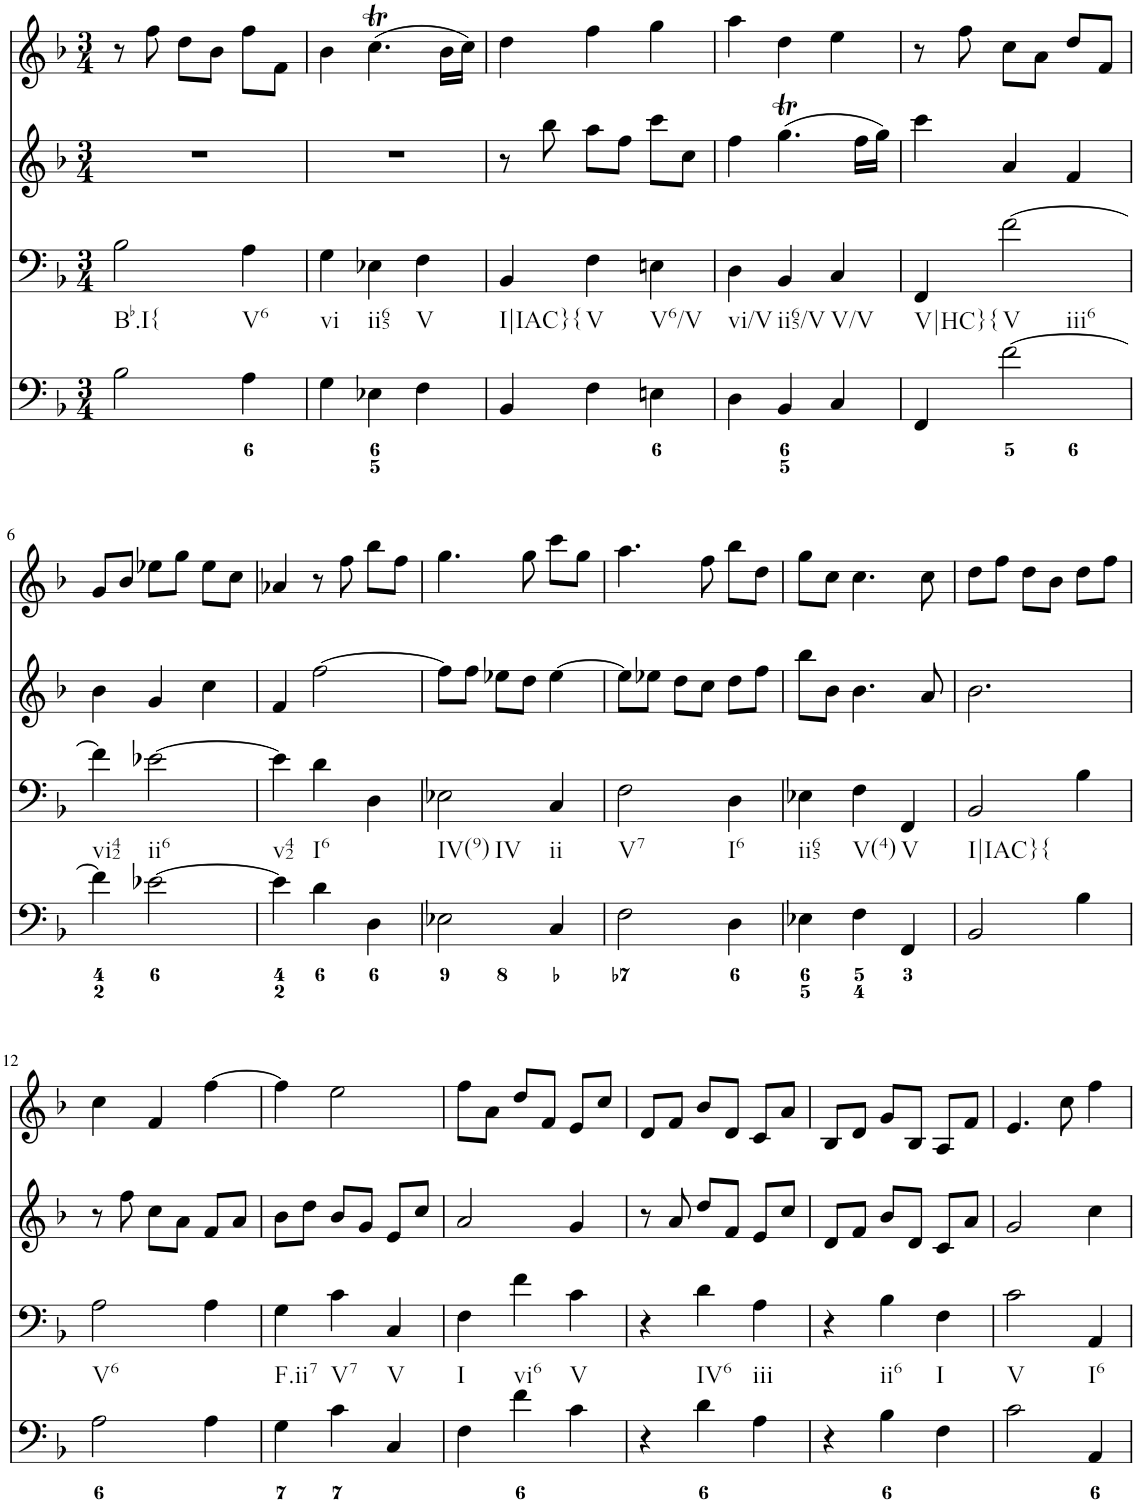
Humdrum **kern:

**kern	**kern	**kern	**kern
*part4	*part3	*part2	*part1
*staff4	*staff3	*staff2	*staff1
*I"Piano	*I"Piano	*I"Piano	*I"Piano
*I'Pno	*I'Pno	*I'Pno	*I'Pno
*clefF4	*clefF4	*clefG2	*clefG2
*k[b-]	*k[b-]	*k[b-]	*k[b-]
*F:	*F:	*F:	*F:
*M3/4	*M3/4	*M3/4	*M3/4
=1	=1	=1	=1
!	!LO:TX:b:t=Bb.I{	!	!
2B-\	2B-\	2.r	8r
.	.	.	8ff\
.	.	.	8dd\L
.	.	.	8b-\J
!	!LO:TX:b:t=V6	!	!
4A\	4A\	.	8ff\L
.	.	.	8f\J
=2	=2	=2	=2
!	!LO:TX:b:t=vi	!	!
4G\	4G\	2.r	4b-\
!	!LO:TX:b:t=ii65	!	!
4E-X\	4E-X\	.	(4.ccT\
!	!LO:TX:b:t=V	!	!
4F\	4F\	.	.
.	.	.	16b-\LL
.	.	.	16cc\JJ)
=3	=3	=3	=3
!	!LO:TX:b:t=I|IAC}{	!	!
4BB-/	4BB-/	8r	4dd\
.	.	8bb-\	.
!	!LO:TX:b:t=V	!	!
4F\	4F\	8aa\L	4ff\
.	.	8ff\J	.
!	!LO:TX:b:t=V6/V	!	!
4En\	4En\	8ccc\L	4gg\
.	.	8cc\J	.
=4	=4	=4	=4
!	!LO:TX:b:t=vi/V	!	!
4D\	4D\	4ff\	4aa\
!	!LO:TX:b:t=ii65/V	!	!
4BB-/	4BB-/	(4.ggT\	4dd\
!	!LO:TX:b:t=V/V	!	!
4C/	4C/	.	4ee\
.	.	16ff\LL	.
.	.	16gg\JJ)	.
=5	=5	=5	=5
!	!LO:TX:b:t=V|HC}{	!	!
4FF/	4FF/	4ccc\	8r
.	.	.	8ff\
!	!LO:TX:b:t=V	!	!
!	!LO:TX:b:t=iii6	!	!
[2f\	[2f\	4a/	8cc\L
.	.	.	8a\J
.	.	4f/	8dd/L
.	.	.	8f/J
!!LO:LB:g=z
=6	=6	=6	=6
!	!LO:TX:b:t=vi42	!	!
4f\]	4f\]	4b-\	8g/L
.	.	.	8b-/J
!	!LO:TX:b:t=ii6	!	!
[2e-X\	[2e-X\	4g/	8ee-X\L
.	.	.	8gg\J
.	.	4cc\	8ee-\L
.	.	.	8cc\J
=7	=7	=7	=7
!	!LO:TX:b:t=v42	!	!
4e-\]	4e-\]	4f/	4a-X/
!	!LO:TX:b:t=I6	!	!
4d\	4d\	[2ff\	8r
.	.	.	8ff\
4D\	4D\	.	8bb-\L
.	.	.	8ff\J
=8	=8	=8	=8
!	!LO:TX:b:t=IV(9)	!	!
!	!LO:TX:b:t=IV	!	!
2E-X\	2E-X\	8ff\L]	4.gg\
.	.	8ff\J	.
.	.	8ee-X\L	.
.	.	8dd\J	8gg\
!	!LO:TX:b:t=ii	!	!
4C/	4C/	[4ee-\	8ccc\L
.	.	.	8gg\J
=9	=9	=9	=9
!	!LO:TX:b:t=V7	!	!
2F\	2F\	8ee-\L]	4.aa\
.	.	8ee-X\J	.
.	.	8dd\L	.
.	.	8cc\J	8ff\
!	!LO:TX:b:t=I6	!	!
4D\	4D\	8dd\L	8bb-\L
.	.	8ff\J	8dd\J
=10	=10	=10	=10
!	!LO:TX:b:t=ii65	!	!
4E-X\	4E-X\	8bb-\L	8gg\L
.	.	8b-\J	8cc\J
!	!LO:TX:b:t=V(4)	!	!
4F\	4F\	4.b-\	4.cc\
!	!LO:TX:b:t=V	!	!
4FF/	4FF/	.	.
.	.	8a/	8cc\
=11	=11	=11	=11
!	!LO:TX:b:t=I|IAC}{	!	!
2BB-/	2BB-/	2.b-\	8dd\L
.	.	.	8ff\J
.	.	.	8dd\L
.	.	.	8b-\J
4B-\	4B-\	.	8dd\L
.	.	.	8ff\J
!!LO:LB:g=z
=12	=12	=12	=12
!	!LO:TX:b:t=V6	!	!
2A\	2A\	8r	4cc\
.	.	8ff\	.
.	.	8cc\L	4f/
.	.	8a\J	.
4A\	4A\	8f/L	[4ff\
.	.	8a/J	.
=13	=13	=13	=13
!	!LO:TX:b:t=F.ii7	!	!
4G\	4G\	8b-\L	4ff\]
.	.	8dd\J	.
!	!LO:TX:b:t=V7	!	!
4c\	4c\	8b-/L	2ee\
.	.	8g/J	.
!	!LO:TX:b:t=V	!	!
4C/	4C/	8e/L	.
.	.	8cc/J	.
=14	=14	=14	=14
!	!LO:TX:b:t=I	!	!
4F\	4F\	2a/	8ff\L
.	.	.	8a\J
!	!LO:TX:b:t=vi6	!	!
4f\	4f\	.	8dd/L
.	.	.	8f/J
!	!LO:TX:b:t=V	!	!
4c\	4c\	4g/	8e/L
.	.	.	8cc/J
=15	=15	=15	=15
4r	4r	8r	8d/L
.	.	8a/	8f/J
!	!LO:TX:b:t=IV6	!	!
4d\	4d\	8dd/L	8b-/L
.	.	8f/J	8d/J
!	!LO:TX:b:t=iii	!	!
4A\	4A\	8e/L	8c/L
.	.	8cc/J	8a/J
=16	=16	=16	=16
4r	4r	8d/L	8B-/L
.	.	8f/J	8d/J
!	!LO:TX:b:t=ii6	!	!
4B-\	4B-\	8b-/L	8g/L
.	.	8d/J	8B-/J
!	!LO:TX:b:t=I	!	!
4F\	4F\	8c/L	8A/L
.	.	8a/J	8f/J
=17	=17	=17	=17
!	!LO:TX:b:t=V	!	!
2c\	2c\	2g/	4.e/
.	.	.	8cc\
!	!LO:TX:b:t=I6	!	!
4AA/	4AA/	4cc\	4ff\
=	=	=	=
*-	*-	*-	*-
